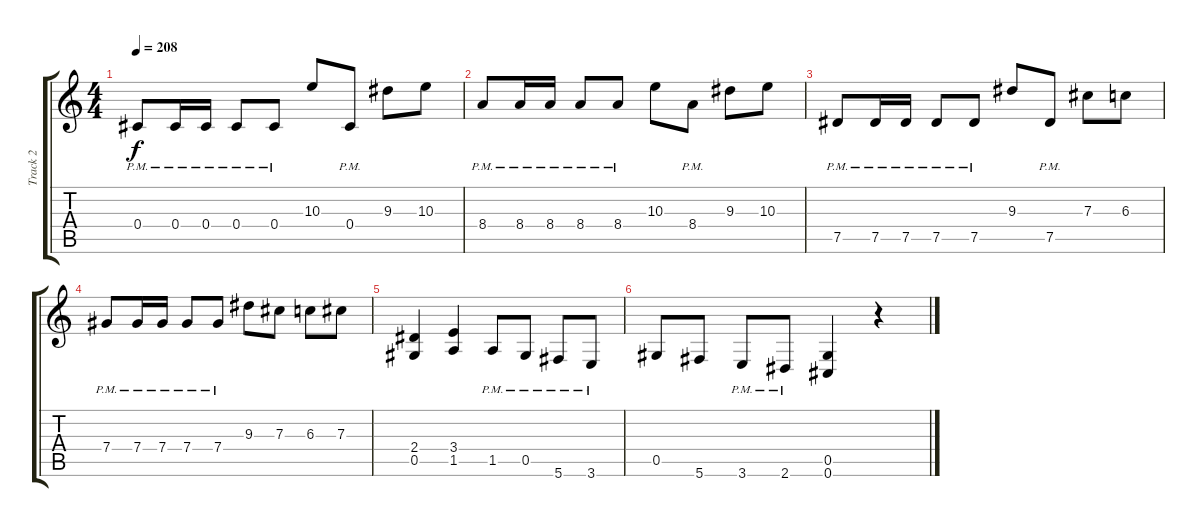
\track ("Track 2" "Track 2") {instrument distortionguitar}
\staff {score tabs}
\tuning (Eb4 Bb3 Gb3 Db3 Ab2 Db2) {hide}
\ts (4 4)
\tempo 208
\clef g2
\ks c
0.4{pm}.8{dy f} 0.4{pm}.16 0.4{pm}.16 0.4{pm}.8 0.4{pm}.8 10.3.8 0.4{pm}.8 9.3.8 10.3.8 |
8.4{pm}.8 8.4{pm}.16 8.4{pm}.16 8.4{pm}.8 8.4{pm}.8 10.3.8 8.4{pm}.8 9.3.8 10.3.8 |
7.5{pm}.8 7.5{pm}.16 7.5{pm}.16 7.5{pm}.8 7.5{pm}.8 9.3.8 7.5{pm}.8 7.3.8 6.3.8 |
7.4{pm}.8 7.4{pm}.16 7.4{pm}.16 7.4{pm}.8 7.4{pm}.8 9.3.8 7.3.8 6.3.8 7.3.8 |
(2.4 0.5).4 (3.4 1.5).4 1.5{pm}.8 0.5{pm}.8 5.6{pm}.8 3.6{pm}.8 |
0.5.8 5.6.8 3.6{pm}.8 2.6{pm}.8 (0.5 0.6).4 r.4
